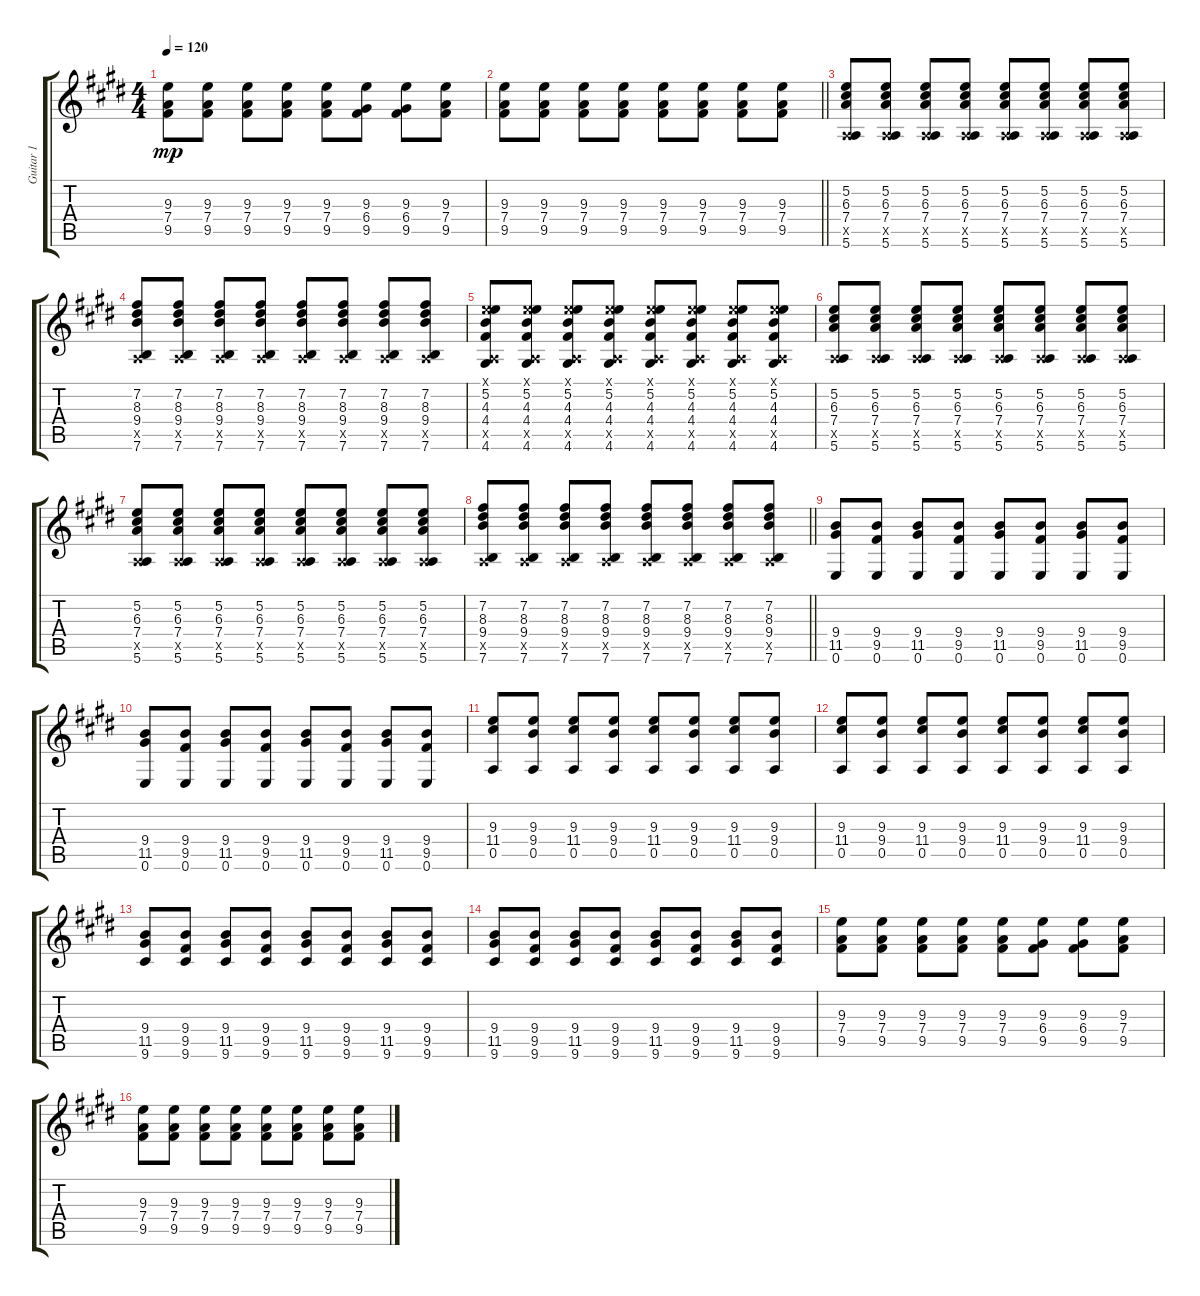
\track ("Guitar 1" "Guitar 1") {instrument electricguitarjazz}
\staff {score tabs}
\tuning (E4 B3 G3 D3 A2 E2) {hide}
\ts (4 4)
\tempo 120
\clef g2
\ks e
(9.3 7.4 9.5).8{dy mp} (9.3 7.4 9.5).8 (9.3 7.4 9.5).8 (9.3 7.4 9.5).8 (9.3 7.4 9.5).8 (9.3 6.4 9.5).8 (9.3 6.4 9.5).8 (9.3 7.4 9.5).8 |
\barLineRight lightlight
(9.3 7.4 9.5).8 (9.3 7.4 9.5).8 (9.3 7.4 9.5).8 (9.3 7.4 9.5).8 (9.3 7.4 9.5).8 (9.3 7.4 9.5).8 (9.3 7.4 9.5).8 (9.3 7.4 9.5).8 |
(5.2 6.3 7.4 0.5{x} 5.6).8 (5.2 6.3 7.4 0.5{x} 5.6).8 (5.2 6.3 7.4 0.5{x} 5.6).8 (5.2 6.3 7.4 0.5{x} 5.6).8 (5.2 6.3 7.4 0.5{x} 5.6).8 (5.2 6.3 7.4 0.5{x} 5.6).8 (5.2 6.3 7.4 0.5{x} 5.6).8 (5.2 6.3 7.4 0.5{x} 5.6).8 |
(7.2 8.3 9.4 0.5{x} 7.6).8 (7.2 8.3 9.4 0.5{x} 7.6).8 (7.2 8.3 9.4 0.5{x} 7.6).8 (7.2 8.3 9.4 0.5{x} 7.6).8 (7.2 8.3 9.4 0.5{x} 7.6).8 (7.2 8.3 9.4 0.5{x} 7.6).8 (7.2 8.3 9.4 0.5{x} 7.6).8 (7.2 8.3 9.4 0.5{x} 7.6).8 |
(0.1{x} 5.2 4.3 4.4 0.5{x} 4.6).8 (0.1{x} 5.2 4.3 4.4 0.5{x} 4.6).8 (0.1{x} 5.2 4.3 4.4 0.5{x} 4.6).8 (0.1{x} 5.2 4.3 4.4 0.5{x} 4.6).8 (0.1{x} 5.2 4.3 4.4 0.5{x} 4.6).8 (0.1{x} 5.2 4.3 4.4 0.5{x} 4.6).8 (0.1{x} 5.2 4.3 4.4 0.5{x} 4.6).8 (0.1{x} 5.2 4.3 4.4 0.5{x} 4.6).8 |
(5.2 6.3 7.4 0.5{x} 5.6).8 (5.2 6.3 7.4 0.5{x} 5.6).8 (5.2 6.3 7.4 0.5{x} 5.6).8 (5.2 6.3 7.4 0.5{x} 5.6).8 (5.2 6.3 7.4 0.5{x} 5.6).8 (5.2 6.3 7.4 0.5{x} 5.6).8 (5.2 6.3 7.4 0.5{x} 5.6).8 (5.2 6.3 7.4 0.5{x} 5.6).8 |
(5.2 6.3 7.4 0.5{x} 5.6).8 (5.2 6.3 7.4 0.5{x} 5.6).8 (5.2 6.3 7.4 0.5{x} 5.6).8 (5.2 6.3 7.4 0.5{x} 5.6).8 (5.2 6.3 7.4 0.5{x} 5.6).8 (5.2 6.3 7.4 0.5{x} 5.6).8 (5.2 6.3 7.4 0.5{x} 5.6).8 (5.2 6.3 7.4 0.5{x} 5.6).8 |
\barLineRight lightlight
(7.2 8.3 9.4 0.5{x} 7.6).8 (7.2 8.3 9.4 0.5{x} 7.6).8 (7.2 8.3 9.4 0.5{x} 7.6).8 (7.2 8.3 9.4 0.5{x} 7.6).8 (7.2 8.3 9.4 0.5{x} 7.6).8 (7.2 8.3 9.4 0.5{x} 7.6).8 (7.2 8.3 9.4 0.5{x} 7.6).8 (7.2 8.3 9.4 0.5{x} 7.6).8 |
(9.4 11.5 0.6).8 (9.4 9.5 0.6).8 (9.4 11.5 0.6).8 (9.4 9.5 0.6).8 (9.4 11.5 0.6).8 (9.4 9.5 0.6).8 (9.4 11.5 0.6).8 (9.4 9.5 0.6).8 |
(9.4 11.5 0.6).8 (9.4 9.5 0.6).8 (9.4 11.5 0.6).8 (9.4 9.5 0.6).8 (9.4 11.5 0.6).8 (9.4 9.5 0.6).8 (9.4 11.5 0.6).8 (9.4 9.5 0.6).8 |
(9.3 11.4 0.5).8 (9.3 9.4 0.5).8 (9.3 11.4 0.5).8 (9.3 9.4 0.5).8 (9.3 11.4 0.5).8 (9.3 9.4 0.5).8 (9.3 11.4 0.5).8 (9.3 9.4 0.5).8 |
(9.3 11.4 0.5).8 (9.3 9.4 0.5).8 (9.3 11.4 0.5).8 (9.3 9.4 0.5).8 (9.3 11.4 0.5).8 (9.3 9.4 0.5).8 (9.3 11.4 0.5).8 (9.3 9.4 0.5).8 |
(9.4 11.5 9.6).8 (9.4 9.5 9.6).8 (9.4 11.5 9.6).8 (9.4 9.5 9.6).8 (9.4 11.5 9.6).8 (9.4 9.5 9.6).8 (9.4 11.5 9.6).8 (9.4 9.5 9.6).8 |
(9.4 11.5 9.6).8 (9.4 9.5 9.6).8 (9.4 11.5 9.6).8 (9.4 9.5 9.6).8 (9.4 11.5 9.6).8 (9.4 9.5 9.6).8 (9.4 11.5 9.6).8 (9.4 9.5 9.6).8 |
(9.3 7.4 9.5).8 (9.3 7.4 9.5).8 (9.3 7.4 9.5).8 (9.3 7.4 9.5).8 (9.3 7.4 9.5).8 (9.3 6.4 9.5).8 (9.3 6.4 9.5).8 (9.3 7.4 9.5).8 |
(9.3 7.4 9.5).8 (9.3 7.4 9.5).8 (9.3 7.4 9.5).8 (9.3 7.4 9.5).8 (9.3 7.4 9.5).8 (9.3 7.4 9.5).8 (9.3 7.4 9.5).8 (9.3 7.4 9.5).8
